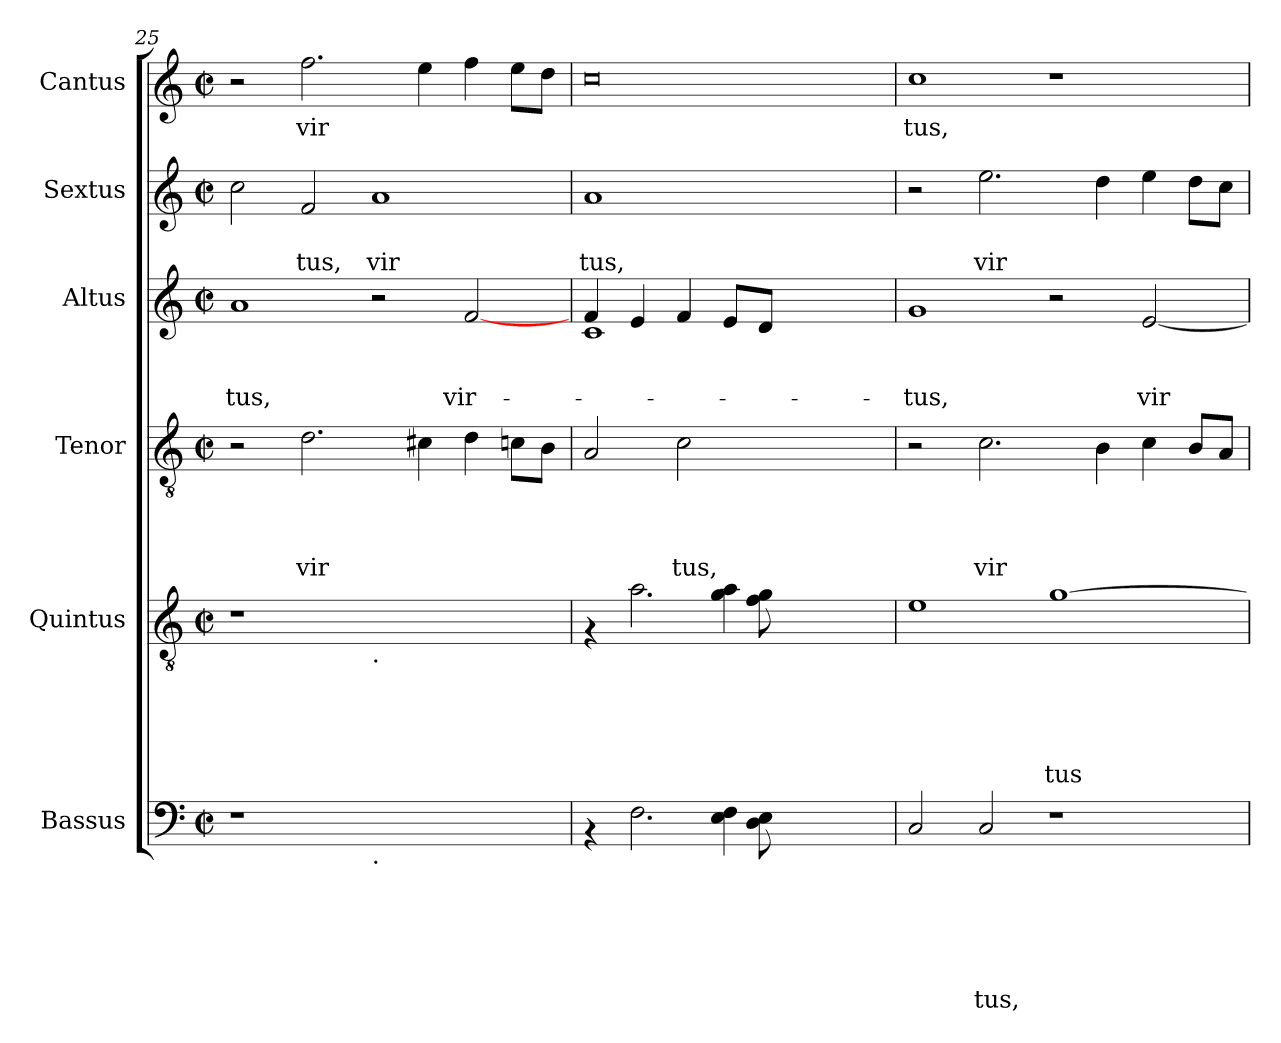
**kern	**text	**text	**text	**text	**text	**text	**kern	**text	**text	**text	**text	**text	**kern	**text	**text	**text	**text	**kern	**text	**text	**text	**kern	**text	**text	**kern	**text
*part6	*part6	*part6	*part6	*part6	*part6	*part6	*part5	*part5	*part5	*part5	*part5	*part5	*part4	*part4	*part4	*part4	*part4	*part3	*part3	*part3	*part3	*part2	*part2	*part2	*part1	*part1
*staff6	*staff6	*staff6	*staff6	*staff6	*staff6	*staff6	*staff5	*staff5	*staff5	*staff5	*staff5	*staff5	*staff4	*staff4	*staff4	*staff4	*staff4	*staff3	*staff3	*staff3	*staff3	*staff2	*staff2	*staff2	*staff1	*staff1
*I"Bassus	*	*	*	*	*	*	*I"Quintus	*	*	*	*	*	*I"Tenor	*	*	*	*	*I"Altus	*	*	*	*I"Sextus	*	*	*I"Cantus	*
*clefF4	*	*	*	*	*	*	*clefGv2	*	*	*	*	*	*clefGv2	*	*	*	*	*clefG2	*	*	*	*clefG2	*	*	*clefG2	*
*k[]	*	*	*	*	*	*	*k[]	*	*	*	*	*	*k[]	*	*	*	*	*k[]	*	*	*	*k[]	*	*	*k[]	*
*C:	*	*	*	*	*	*	*C:	*	*	*	*	*	*C:	*	*	*	*	*C:	*	*	*	*C:	*	*	*C:	*
*M2/2	*	*	*	*	*	*	*M2/2	*	*	*	*	*	*M2/2	*	*	*	*	*M2/2	*	*	*	*M2/2	*	*	*M2/2	*
*met(c|)	*	*	*	*	*	*	*met(c|)	*	*	*	*	*	*met(c|)	*	*	*	*	*met(c|)	*	*	*	*met(c|)	*	*	*met(c|)	*
=25	=25	=25	=25	=25	=25	=25	=25	=25	=25	=25	=25	=25	=25	=25	=25	=25	=25	=25	=25	=25	=25	=25	=25	=25	=25	=25
!	!	!	!	!	!	!	!	!	!	!	!	!	!	!	!	!	!	!	!	!	!LO:LY:b	!	!	!	!	!
1r	.	.	.	.	.	.	1r	.	.	.	.	.	2r	.	.	.	.	1a	.	.	-tus,	2cc\	.	.	2r	.
!	!	!	!	!	!	!	!	!	!	!	!	!	!	!	!	!	!LO:LY:b	!	!	!	!	!	!	!LO:LY:b	!	!LO:LY:b
.	.	.	.	.	.	.	.	.	.	.	.	.	2.d\	.	.	.	vir	.	.	.	.	2f/	.	tus,	2.ff\	vir
!	!	!	!	!	!	!	!LO:TX:b:t=.	!	!	!	!	!	!	!	!	!	!	!	!	!	!	!	!	!	!	!
!LO:TX:b:t=.	!	!	!	!	!	!	!	!	!	!	!	!	!	!	!	!	!	!	!	!	!	!	!	!	!	!
!	!	!	!	!	!	!	!	!	!	!	!	!	!	!	!	!	!	!	!	!	!	!	!	!LO:LY:b	!	!
1ryy	.	.	.	.	.	.	1ryy	.	.	.	.	.	.	.	.	.	.	2r	.	.	.	1a	.	vir	.	.
.	.	.	.	.	.	.	.	.	.	.	.	.	4c#X\	.	.	.	.	.	.	.	.	.	.	.	4ee\	.
!	!	!	!	!	!	!	!	!	!	!	!	!	!	!	!	!	!	!	!	!	!LO:LY:b	!	!	!	!	!
.	.	.	.	.	.	.	.	.	.	.	.	.	4d\	.	.	.	.	[<2f/	.	.	vir-	.	.	.	4ff\	.
.	.	.	.	.	.	.	.	.	.	.	.	.	8cn\L	.	.	.	.	.	.	.	.	.	.	.	8ee\L	.
.	.	.	.	.	.	.	.	.	.	.	.	.	8B\J	.	.	.	.	.	.	.	.	.	.	.	8dd\J	.
=26	=26	=26	=26	=26	=26	=26	=26	=26	=26	=26	=26	=26	=26	=26	=26	=26	=26	=26	=26	=26	=26	=26	=26	=26	=26	=26
*^	*	*	*	*	*	*	*^	*	*	*	*	*	*	*	*	*	*	*^	*	*	*	*	*	*	*	*
*	*^	*	*	*	*	*	*	*	*^	*	*	*	*	*	*	*	*	*	*	*	*	*	*	*	*	*	*	*	*
!	!	!	!	!	!	!	!	!	!	!	!	!	!	!	!	!	!	!	!	!	!	!	!	!	!	!	!	!	!LO:LY:b	!	!
4rAA	2.ryy	2..ryy	.	.	.	.	.	.	4rF	2.ryy	2..ryy	.	.	.	.	.	2A/	.	.	.	.	1c	4f/	.	.	.	1a	.	tus,	0cc	.
2.F\	.	.	.	.	.	.	.	.	2.a\	.	.	.	.	.	.	.	.	.	.	.	.	.	4e/	.	.	.	.	.	.	.	.
!	!	!	!	!	!	!	!	!	!	!	!	!	!	!	!	!	!	!	!	!	!LO:LY:b	!	!	!	!	!	!	!	!	!	!
.	.	.	.	.	.	.	.	.	.	.	.	.	.	.	.	.	2c\	.	.	.	tus,	.	4f/	.	.	.	.	.	.	.	.
.	4E\ 4F\	.	.	.	.	.	.	.	.	4g\ 4a\	.	.	.	.	.	.	.	.	.	.	.	.	8e/L	.	.	.	.	.	.	.	.
.	.	8D\ 8E\	.	.	.	.	.	.	.	.	8f\ 8g\	.	.	.	.	.	.	.	.	.	.	.	8d/J	.	.	.	.	.	.	.	.
1ryy	1ryy	1ryy	.	.	.	.	.	.	1ryy	1ryy	1ryy	.	.	.	.	.	1ryy	.	.	.	.	1ryy	1ryy	.	.	.	1ryy	.	.	.	.
=27	=27	=27	=27	=27	=27	=27	=27	=27	=27	=27	=27	=27	=27	=27	=27	=27	=27	=27	=27	=27	=27	=27	=27	=27	=27	=27	=27	=27	=27	=27	=27
!	!	!	!	!	!	!	!	!	!	!	!	!	!	!	!	!	!	!	!	!	!	!	!	!	!	!LO:LY:b	!	!	!	!	!LO:LY:b
*v	*v	*v	*	*	*	*	*	*	*	*	*	*	*	*	*	*	*	*	*	*	*	*v	*v	*	*	*	*	*	*	*	*
*	*	*	*	*	*	*	*v	*v	*v	*	*	*	*	*	*	*	*	*	*	*	*	*	*	*	*	*	*	*
2C/	.	.	.	.	.	.	1e	.	.	.	.	.	2r	.	.	.	.	1g	.	.	-tus,	2r	.	.	1cc	tus,
!	!	!	!	!	!	!LO:LY:b	!	!	!	!	!	!	!	!	!	!	!LO:LY:b	!	!	!	!	!	!	!LO:LY:b	!	!
2C/	.	.	.	.	.	tus,	.	.	.	.	.	.	2.c\	.	.	.	vir	.	.	.	.	2.ee\	.	vir	.	.
!	!	!	!	!	!	!	!	!	!	!	!	!LO:LY:b	!	!	!	!	!	!	!	!	!	!	!	!	!	!
1r	.	.	.	.	.	.	[<1g	.	.	.	.	tus	.	.	.	.	.	2r	.	.	.	.	.	.	1r	.
.	.	.	.	.	.	.	.	.	.	.	.	.	4B\	.	.	.	.	.	.	.	.	4dd\	.	.	.	.
!	!	!	!	!	!	!	!	!	!	!	!	!	!	!	!	!	!	!	!	!	!LO:LY:b	!	!	!	!	!
.	.	.	.	.	.	.	.	.	.	.	.	.	4c\	.	.	.	.	[<2e/	.	.	vir-	4ee\	.	.	.	.
.	.	.	.	.	.	.	.	.	.	.	.	.	8B/L	.	.	.	.	.	.	.	.	8dd\L	.	.	.	.
.	.	.	.	.	.	.	.	.	.	.	.	.	8A/J	.	.	.	.	.	.	.	.	8cc\J	.	.	.	.
=	=	=	=	=	=	=	=	=	=	=	=	=	=	=	=	=	=	=	=	=	=	=	=	=	=	=
*-	*-	*-	*-	*-	*-	*-	*-	*-	*-	*-	*-	*-	*-	*-	*-	*-	*-	*-	*-	*-	*-	*-	*-	*-	*-	*-
